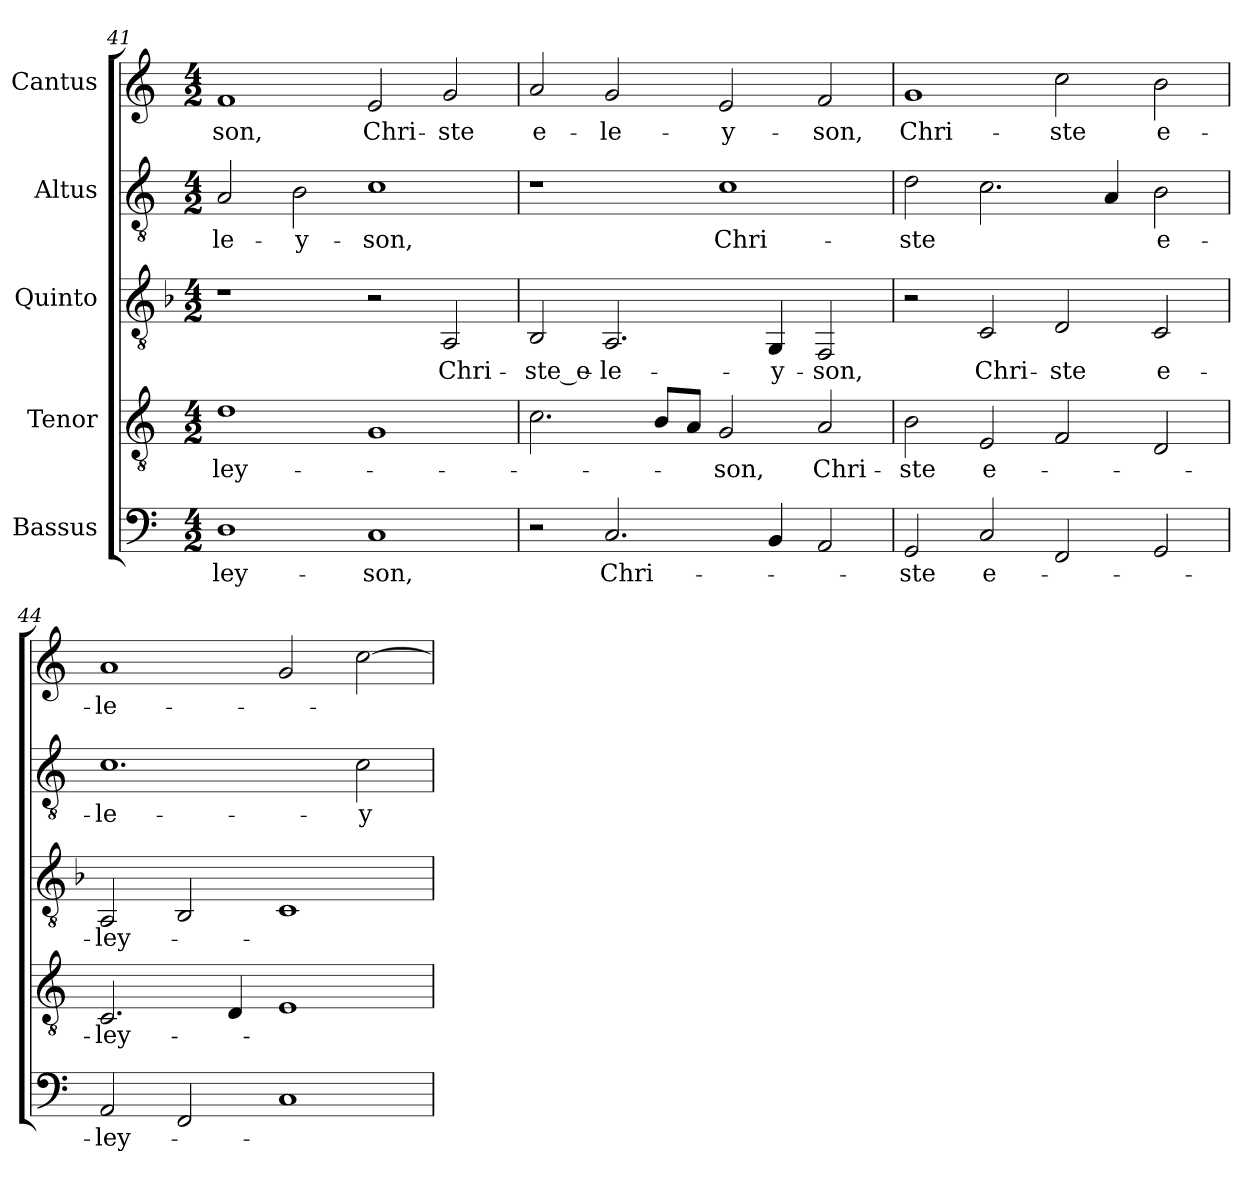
**kern	**text	**kern	**text	**kern	**text	**kern	**text	**kern	**text
*part5	*part5	*part4	*part4	*part3	*part3	*part2	*part2	*part1	*part1
*staff5	*staff5	*staff4	*staff4	*staff3	*staff3	*staff2	*staff2	*staff1	*staff1
*I"Bassus	*	*I"Tenor	*	*I"Quinto	*	*I"Altus	*	*I"Cantus	*
!!LO:LB:g=z
*clefF4	*	*clefGv2	*	*clefGv2	*	*clefGv2	*	*clefG2	*
*	*	*	*	*ITrd-4c-7	*	*	*	*	*
*k[]	*	*k[]	*	*k[]	*	*k[]	*	*k[]	*
*C:	*	*C:	*	*C:	*	*C:	*	*C:	*
*M4/2	*	*M4/2	*	*M4/2	*	*M4/2	*	*M4/2	*
=41	=41	=41	=41	=41	=41	=41	=41	=41	=41
!	!LO:LY:b:color=#000000	!	!	!	!	!	!	!	!
!	!	!	!LO:LY:b:color=#000000	!	!	!	!	!	!
!	!	!	!	!	!	!	!LO:LY:b:color=#000000	!	!
!	!	!	!	!	!	!	!	!	!LO:LY:b:color=#000000
1Di	-ley-	1di	-ley-	1r	.	2Ai/	-le-	1fi	-son,
!	!	!	!	!	!	!	!LO:LY:b:color=#000000	!	!
.	.	.	.	.	.	2Bi\	-y-	.	.
!	!LO:LY:b:color=#000000	!	!	!	!	!	!	!	!
!	!	!	!	!	!	!	!LO:LY:b:color=#000000	!	!
!	!	!	!	!	!	!	!	!	!LO:LY:b:color=#000000
1Ci	-son,	1Gi	.	2r	.	1ci	-son,	2ei/	Chri-
!	!	!	!	!	!LO:LY:b:color=#000000	!	!	!	!
!	!	!	!	!	!	!	!	!	!LO:LY:b:color=#000000
.	.	.	.	2Ei/	Chri-	.	.	2gi/	-ste
=42	=42	=42	=42	=42	=42	=42	=42	=42	=42
!	!	!	!	!	!LO:LY:b:color=#000000	!	!	!	!
!	!	!	!	!	!	!	!	!	!LO:LY:b:color=#000000
2r	.	2.ci\	.	2Fi/	-ste_e-	1r	.	2ai/	e-
!	!LO:LY:b:color=#000000	!	!	!	!	!	!	!	!
!	!	!	!	!	!LO:LY:b:color=#000000	!	!	!	!
!	!	!	!	!	!	!	!	!	!LO:LY:b:color=#000000
2.Ci/	Chri-	.	.	2.Ei/	-le-	.	.	2gi/	-le-
.	.	8Bi/L	.	.	.	.	.	.	.
.	.	8Ai/J	.	.	.	.	.	.	.
!	!	!	!LO:LY:b:color=#000000	!	!	!	!	!	!
!	!	!	!	!	!	!	!LO:LY:b:color=#000000	!	!
!	!	!	!	!	!	!	!	!	!LO:LY:b:color=#000000
.	.	2Gi/	-son,	.	.	1ci	Chri-	2ei/	-y-
!	!	!	!	!	!LO:LY:b:color=#000000	!	!	!	!
4BBi/	.	.	.	4Di/	-y-	.	.	.	.
!	!	!	!LO:LY:b:color=#000000	!	!	!	!	!	!
!	!	!	!	!	!LO:LY:b:color=#000000	!	!	!	!
!	!	!	!	!	!	!	!	!	!LO:LY:b:color=#000000
2AAi/	.	2Ai/	Chri-	2Ci/	-son,	.	.	2fi/	-son,
=43	=43	=43	=43	=43	=43	=43	=43	=43	=43
!	!LO:LY:b:color=#000000	!	!	!	!	!	!	!	!
!	!	!	!LO:LY:b:color=#000000	!	!	!	!	!	!
!	!	!	!	!	!	!	!LO:LY:b:color=#000000	!	!
!	!	!	!	!	!	!	!	!	!LO:LY:b:color=#000000
2GGi/	-ste	2Bi\	-ste	2r	.	2di\	-ste	1gi	Chri-
!	!LO:LY:b:color=#000000	!	!	!	!	!	!	!	!
!	!	!	!LO:LY:b:color=#000000	!	!	!	!	!	!
!	!	!	!	!	!LO:LY:b:color=#000000	!	!	!	!
2Ci/	e-	2Ei/	e-	2Gi/	Chri-	2.ci\	.	.	.
!	!	!	!	!	!LO:LY:b:color=#000000	!	!	!	!
!	!	!	!	!	!	!	!	!	!LO:LY:b:color=#000000
2FFi/	.	2Fi/	.	2Ai/	-ste	.	.	2cci\	-ste
.	.	.	.	.	.	4Ai/	.	.	.
!	!	!	!	!	!LO:LY:b:color=#000000	!	!	!	!
!	!	!	!	!	!	!	!LO:LY:b:color=#000000	!	!
!	!	!	!	!	!	!	!	!	!LO:LY:b:color=#000000
2GGi/	.	2Di/	.	2Gi/	e-	2Bi\	e-	2bi\	e-
=44	=44	=44	=44	=44	=44	=44	=44	=44	=44
!	!LO:LY:b:color=#000000	!	!	!	!	!	!	!	!
!	!	!	!LO:LY:b:color=#000000	!	!	!	!	!	!
!	!	!	!	!	!LO:LY:b:color=#000000	!	!	!	!
!	!	!	!	!	!	!	!LO:LY:b:color=#000000	!	!
!	!	!	!	!	!	!	!	!	!LO:LY:b:color=#000000
2AAi/	-ley-	2.Ci/	-ley-	2Ei/	-ley-	1.ci	-le-	1ai	-le-
2FFi/	.	.	.	2Fi/	.	.	.	.	.
.	.	4Di/	.	.	.	.	.	.	.
1Ci	.	1Ei	.	1Gi	.	.	.	2gi/	.
!	!	!	!	!	!	!	!LO:LY:b:color=#000000	!	!
.	.	.	.	.	.	2ci\	-y-	[>2cci\	.
=	=	=	=	=	=	=	=	=	=
*-	*-	*-	*-	*-	*-	*-	*-	*-	*-
